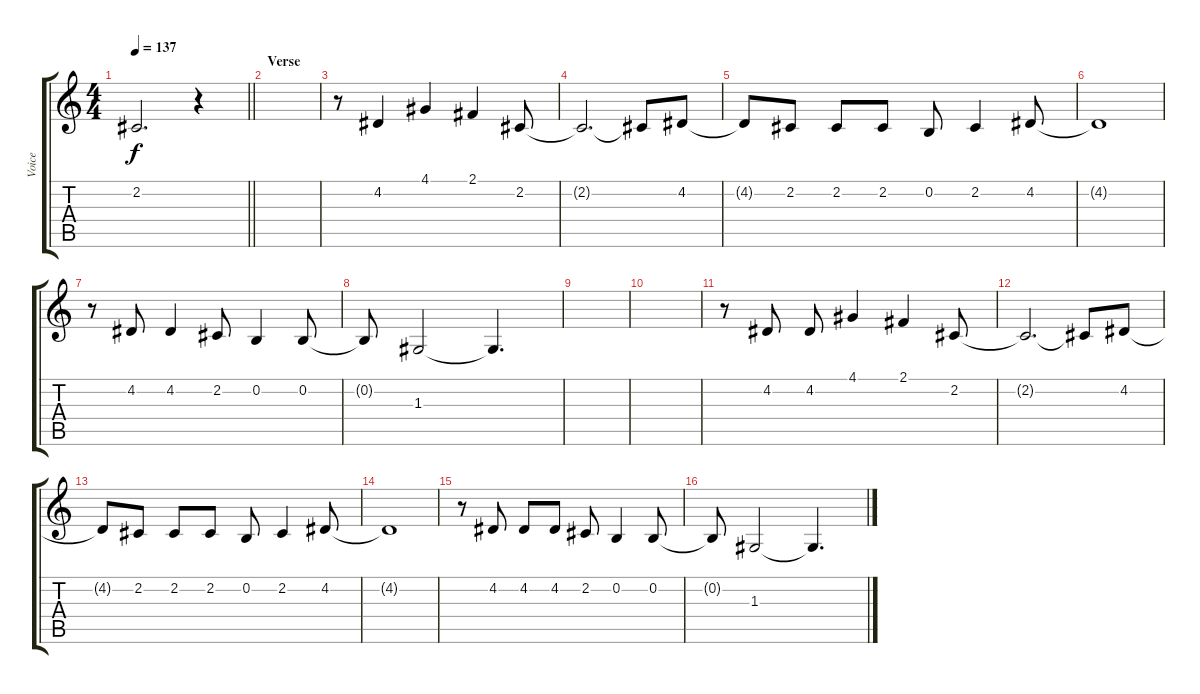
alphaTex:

\track ("Voice" "Voice") {instrument lead6voice}
\staff {score tabs}
\tuning (E4 B3 G3 D3 A2 E2) {hide}
\ts (4 4)
\tempo 137
\clef g2
\barLineRight lightlight
\ks c
2.2{t}.2{d dy f} r.4 |
\section ("" "Verse ")
|
r.8 4.2.4 4.1.4 2.1.4 2.2.8 |
2.2{t}.2{d} 2.2{t}.8 4.2.8 |
4.2{t}.8 2.2.8 2.2.8 2.2.8 0.2.8 2.2.4 4.2.8 |
4.2{t}.1 |
r.8 4.2.8 4.2.4 2.2.8 0.2.4 0.2.8 |
0.2{t}.8 1.3.2 1.3{t}.4{d} |
|
|
r.8 4.2.8 4.2.8 4.1.4 2.1.4 2.2.8 |
2.2{t}.2{d} 2.2{t}.8 4.2.8 |
4.2{t}.8 2.2.8 2.2.8 2.2.8 0.2.8 2.2.4 4.2.8 |
4.2{t}.1 |
r.8 4.2.8 4.2.8 4.2.8 2.2.8 0.2.4 0.2.8 |
0.2{t}.8 1.3.2 1.3{t}.4{d}
